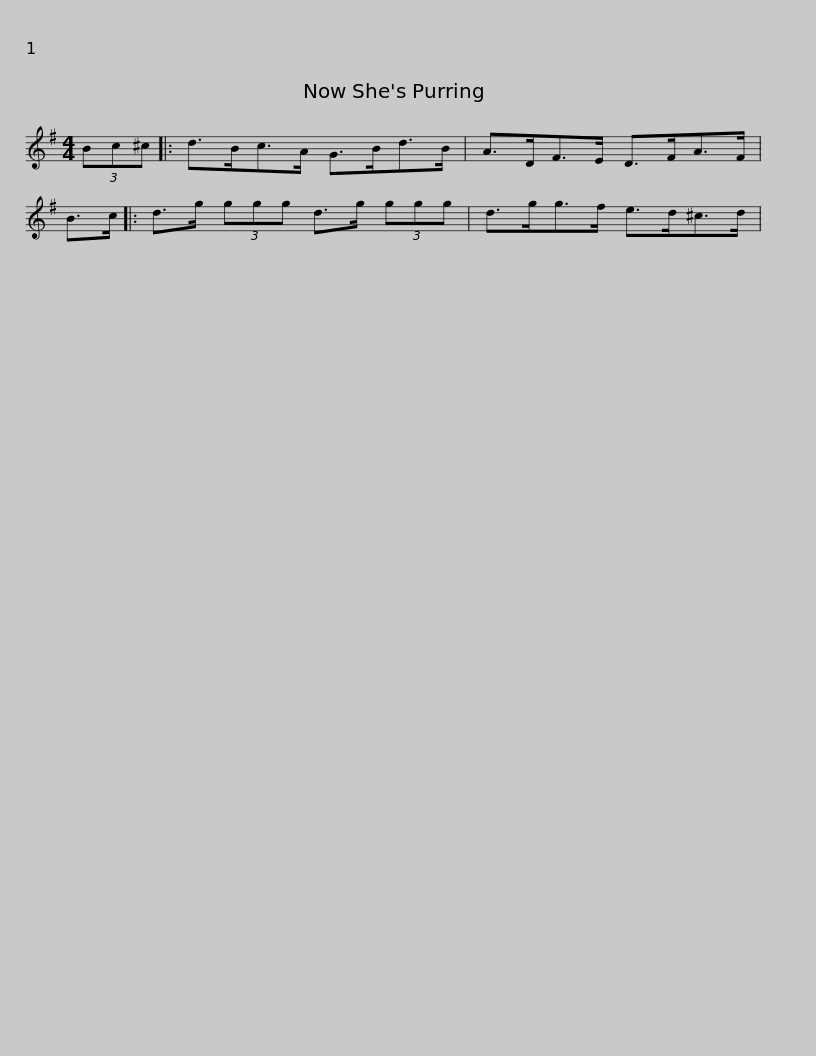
X:1
L:1/8
M:4/4
I:linebreak $
K:G
V:1 treble
V:1
 (3Bc^c |: d>Bc>A G>Bd>B | A>DF>E D>FA>F | B>c |: d>g (3ggg d>g (3ggg |$ %5
 d>gg>f e>d^c>d | %6
